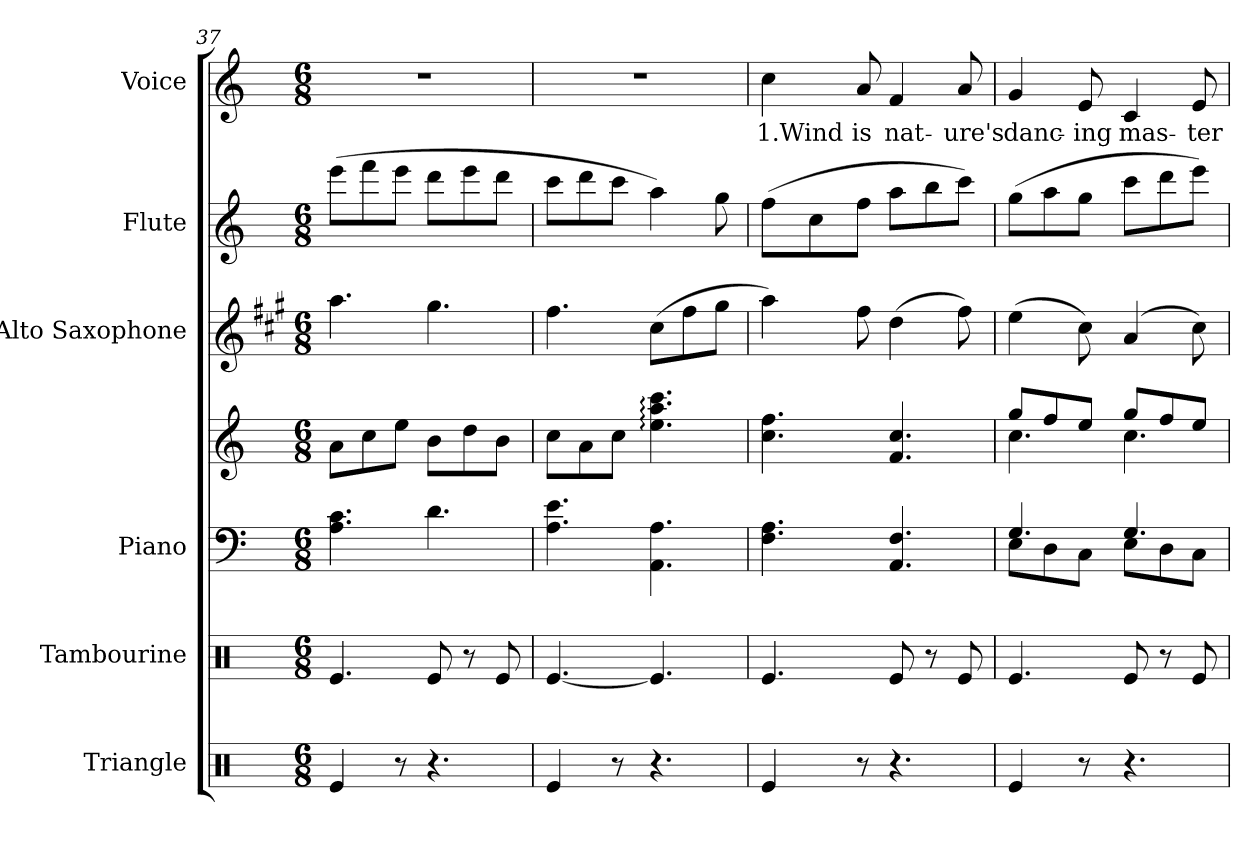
**kern	**kern	**kern	**kern	**kern	**kern	**kern	**text
*part6	*part5	*part4	*part4	*part3	*part2	*part1	*part1
*staff7	*staff6	*staff5	*staff4	*staff3	*staff2	*staff1	*staff1
*I"Triangle	*I"Tambourine	*I"Piano	*	*I"Alto Saxophone	*I"Flute	*I"Voice	*
*I'Tri.	*I'Tamb.	*I'Pno.	*	*I'Alto Sax.	*I'Fl.	*I'Voice	*
*clefX	*clefX	*clefF4	*clefG2	*clefG2	*clefG2	*clefG2	*
*	*	*	*	*ITrd5c9	*	*	*
*k[]	*k[]	*k[]	*k[]	*k[]	*k[]	*k[]	*
*C:	*C:	*C:	*C:	*C:	*C:	*C:	*
*M6/8	*M6/8	*M6/8	*M6/8	*M6/8	*M6/8	*M6/8	*
=37	=37	=37	=37	=37	=37	=37	=37
!	!	!	!	!	!	!LO:N:vis=1	!
4Rei/	4.Rei/	4.Ai\ 4.ci	8ai\L	4.cci\	(8eeei\L	2.r	.
.	.	.	8cci\	.	8fffi\	.	.
8r	.	.	8eei\J	.	8eeei\J	.	.
4.r	8Rei/	4.di\	8bi\L	4.bi\	8dddi\L	.	.
.	8r	.	8ddi\	.	8eeei\	.	.
.	8Rei/	.	8bi\J	.	8dddi\J	.	.
=38	=38	=38	=38	=38	=38	=38	=38
!	!	!	!	!	!	!LO:N:vis=1	!
4Rei/	[4.Rei/	4.Ai\ 4.ei	8cci\L	4.ai\	8ccci\L	2.r	.
.	.	.	8ai\	.	8dddi\	.	.
8r	.	.	8cci\J	.	8ccci\J	.	.
4.r	4.Rei/]	4.AAi\ 4.Ai	4.eei\: 4.aai: 4.ccci:	(8ei\L	4aai\)	.	.
.	.	.	.	8ai\	.	.	.
.	.	.	.	8bi\J	8ggi\	.	.
=39	=39	=39	=39	=39	=39	=39	=39
!	!	!	!	!	!	!	!LO:LY:b:color=#000000
4Rei/	4.Rei/	4.Fi\ 4.Ai	4.cci\ 4.ffi	4cci\)	(8ffi\L	4cci\	1.Wind
.	.	.	.	.	8cci\	.	.
!	!	!	!	!	!	!	!LO:LY:b:color=#000000
8r	.	.	.	8ai\	8ffi\J	8ai/	is
!	!	!	!	!	!	!	!LO:LY:b:color=#000000
4.r	8Rei/	4.AAi/ 4.Fi	4.fi/ 4.cci	(4fi\	8aai\L	4fi/	nat-
.	8r	.	.	.	8bbi\	.	.
!	!	!	!	!	!	!	!LO:LY:b:color=#000000
.	8Rei/	.	.	8ai\)	8ccci\J)	8ai/	-ure's
=40	=40	=40	=40	=40	=40	=40	=40
*	*	*^	*^	*	*	*	*
!	!	!	!	!	!	!	!	!	!LO:LY:b:color=#000000
4Rei/	4.Rei/	4.Gi/	8Ei\L	8ggi/L	4.cci\	(4gi\	(8ggi\L	4gi/	danc-
.	.	.	8Di\	8ffi/	.	.	8aai\	.	.
!	!	!	!	!	!	!	!	!	!LO:LY:b:color=#000000
8r	.	.	8Ci\J	8eei/J	.	8ei\)	8ggi\J	8ei/	-ing
!	!	!	!	!	!	!	!	!	!LO:LY:b:color=#000000
4.r	8Rei/	4.Gi/	8Ei\L	8ggi/L	4.cci\	(4ci/	8ccci\L	4ci/	mas-
.	8r	.	8Di\	8ffi/	.	.	8dddi\	.	.
!	!	!	!	!	!	!	!	!	!LO:LY:b:color=#000000
.	8Rei/	.	8Ci\J	8eei/J	.	8ei\)	8eeei\J)	8ei/	-ter
*	*	*v	*v	*	*	*	*	*	*
*	*	*	*v	*v	*	*	*	*
=	=	=	=	=	=	=	=
*-	*-	*-	*-	*-	*-	*-	*-
